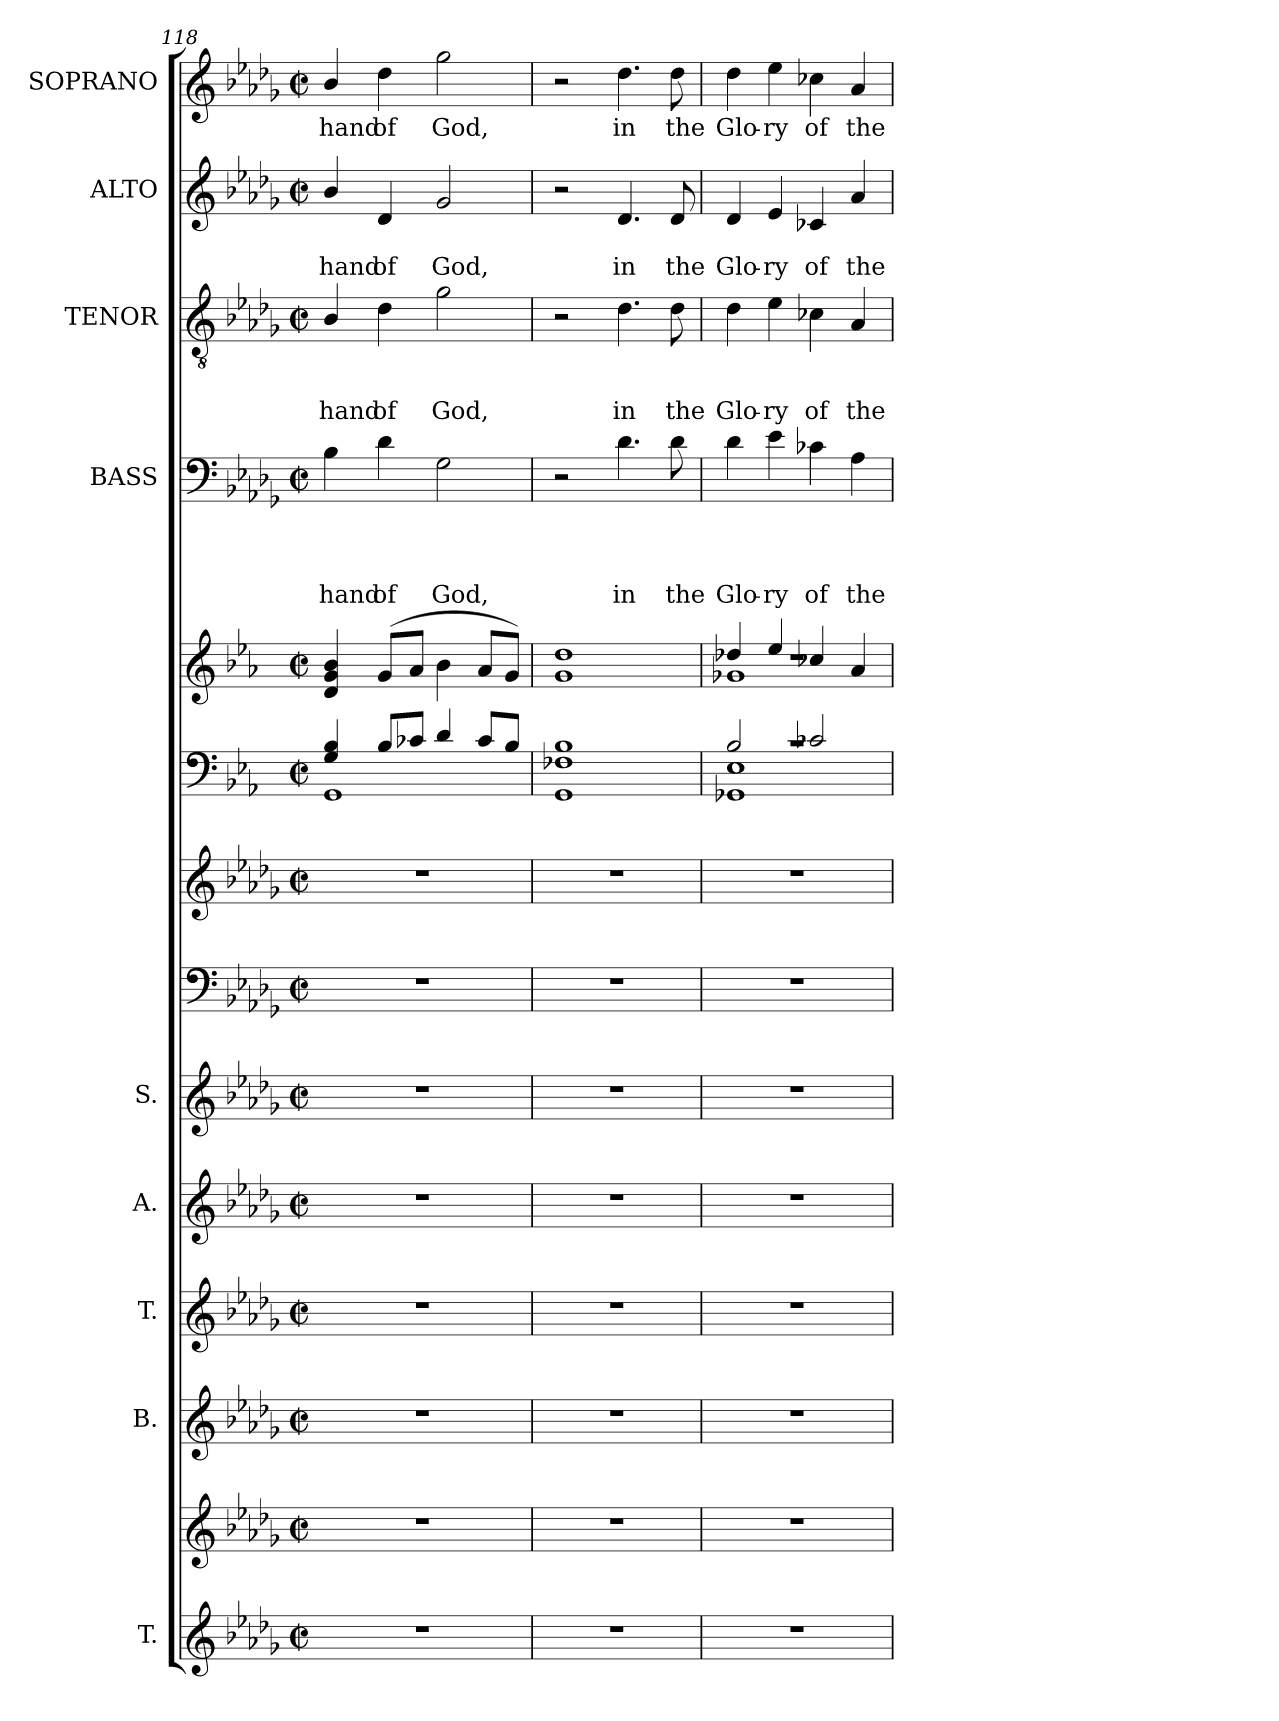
**kern	**kern	**kern	**kern	**kern	**kern	**kern	**kern	**kern	**kern	**kern	**text	**text	**text	**text	**kern	**text	**text	**text	**kern	**text	**text	**kern	**text
*part13	*part13	*part12	*part11	*part10	*part9	*part8	*part7	*part6	*part5	*part4	*part4	*part4	*part4	*part4	*part3	*part3	*part3	*part3	*part2	*part2	*part2	*part1	*part1
*staff14	*staff13	*staff12	*staff11	*staff10	*staff9	*staff8	*staff7	*staff6	*staff5	*staff4	*staff4	*staff4	*staff4	*staff4	*staff3	*staff3	*staff3	*staff3	*staff2	*staff2	*staff2	*staff1	*staff1
*I"T.	*	*I"B.	*I"T.	*I"A.	*I"S.	*	*	*	*	*I"BASS	*	*	*	*	*I"TENOR	*	*	*	*I"ALTO	*	*	*I"SOPRANO	*
*	*	*	*	*	*	*	*	*	*	*I'B.	*	*	*	*	*I'T.	*	*	*	*I'A.	*	*	*I'S.	*
*clefG2	*clefG2	*clefG2	*clefG2	*clefG2	*clefG2	*clefF4	*clefG2	*clefF4	*clefG2	*clefF4	*	*	*	*	*clefGv2	*	*	*	*clefG2	*	*	*clefG2	*
*k[b-e-a-d-g-]	*k[b-e-a-d-g-]	*k[b-e-a-d-g-]	*k[b-e-a-d-g-]	*k[b-e-a-d-g-]	*k[b-e-a-d-g-]	*k[b-e-a-d-g-]	*k[b-e-a-d-g-]	*k[b-e-a-]	*k[b-e-a-]	*k[b-e-a-d-g-]	*	*	*	*	*k[b-e-a-d-g-]	*	*	*	*k[b-e-a-d-g-]	*	*	*k[b-e-a-d-g-]	*
*D-:	*D-:	*D-:	*D-:	*D-:	*D-:	*D-:	*D-:	*E-:	*E-:	*D-:	*	*	*	*	*D-:	*	*	*	*D-:	*	*	*D-:	*
*M2/2	*M2/2	*M2/2	*M2/2	*M2/2	*M2/2	*M2/2	*M2/2	*M2/2	*M2/2	*M2/2	*	*	*	*	*M2/2	*	*	*	*M2/2	*	*	*M2/2	*
*met(c|)	*met(c|)	*met(c|)	*met(c|)	*met(c|)	*met(c|)	*met(c|)	*met(c|)	*met(c|)	*met(c|)	*met(c|)	*	*	*	*	*met(c|)	*	*	*	*met(c|)	*	*	*met(c|)	*
=118	=118	=118	=118	=118	=118	=118	=118	=118	=118	=118	=118	=118	=118	=118	=118	=118	=118	=118	=118	=118	=118	=118	=118
*	*	*	*	*	*	*	*	*^	*	*	*	*	*	*	*	*	*	*	*	*	*	*	*
!	!	!	!	!	!	!	!	!	!	!	!	!	!	!	!LO:LY:b	!	!	!	!LO:LY:b	!	!	!LO:LY:b	!	!LO:LY:b
1r	1r	1r	1r	1r	1r	1r	1r	4G/ 4B-/	1GG	4d/ 4g/ 4b-/	4B-\	.	.	.	hand	4B-/	.	.	hand	4b-/	.	hand	4b-/	hand
!	!	!	!	!	!	!	!	!	!	!	!	!	!	!	!LO:LY:b	!	!	!	!LO:LY:b	!	!	!LO:LY:b	!	!LO:LY:b
.	.	.	.	.	.	.	.	8B-/L	.	(>8g/L	4d-\	.	.	.	of	4d-\	.	.	of	4d-/	.	of	4dd-\	of
.	.	.	.	.	.	.	.	8c-X/J	.	8a-/J	.	.	.	.	.	.	.	.	.	.	.	.	.	.
!	!	!	!	!	!	!	!	!	!	!	!	!	!	!	!LO:LY:b	!	!	!	!LO:LY:b	!	!	!LO:LY:b	!	!LO:LY:b
.	.	.	.	.	.	.	.	4d/	.	4b-\	2G-\	.	.	.	God,	2g-\	.	.	God,	2g-/	.	God,	2gg-\	God,
.	.	.	.	.	.	.	.	8c-/L	.	8a-/L	.	.	.	.	.	.	.	.	.	.	.	.	.	.
.	.	.	.	.	.	.	.	8B-/J	.	8g/J)	.	.	.	.	.	.	.	.	.	.	.	.	.	.
*	*	*	*	*	*	*	*	*v	*v	*	*	*	*	*	*	*	*	*	*	*	*	*	*	*
=119	=119	=119	=119	=119	=119	=119	=119	=119	=119	=119	=119	=119	=119	=119	=119	=119	=119	=119	=119	=119	=119	=119	=119
1r	1r	1r	1r	1r	1r	1r	1r	1GG 1F-X 1B-	1g 1dd	2r	.	.	.	.	2r	.	.	.	2r	.	.	2r	.
!	!	!	!	!	!	!	!	!	!	!	!	!	!	!LO:LY:b	!	!	!	!LO:LY:b	!	!	!LO:LY:b	!	!LO:LY:b
.	.	.	.	.	.	.	.	.	.	4.d-\	.	.	.	in	4.d-\	.	.	in	4.d-/	.	in	4.dd-\	in
!	!	!	!	!	!	!	!	!	!	!	!	!	!	!LO:LY:b	!	!	!	!LO:LY:b	!	!	!LO:LY:b	!	!LO:LY:b
.	.	.	.	.	.	.	.	.	.	8d-\	.	.	.	the	8d-\	.	.	the	8d-/	.	the	8dd-\	the
!!LO:PB:g=z
=120	=120	=120	=120	=120	=120	=120	=120	=120	=120	=120	=120	=120	=120	=120	=120	=120	=120	=120	=120	=120	=120	=120	=120
*	*	*	*	*	*	*	*	*^	*^	*	*	*	*	*	*	*	*	*	*	*	*	*	*
*	*	*	*	*	*	*	*	*	*^	*	*^	*	*	*	*	*	*	*	*	*	*	*	*	*	*
!	!	!	!	!	!	!	!	!	!	!	!	!	!	!	!	!	!	!LO:LY:b	!	!	!	!LO:LY:b	!	!	!LO:LY:b	!	!LO:LY:b
1r	1r	1r	1r	1r	1r	1r	1r	1rc	1GG-X 1E-	2B-/	4dd-X/	1g-X	1r	4d-\	.	.	.	Glo-	4d-\	.	.	Glo-	4d-/	.	Glo-	4dd-\	Glo-
!	!	!	!	!	!	!	!	!	!	!	!	!	!	!	!	!	!	!LO:LY:b	!	!	!	!LO:LY:b	!	!	!LO:LY:b	!	!LO:LY:b
.	.	.	.	.	.	.	.	.	.	.	4ee-/	.	.	4e-\	.	.	.	-ry	4e-\	.	.	-ry	4e-/	.	-ry	4ee-\	-ry
!	!	!	!	!	!	!	!	!	!	!	!	!	!	!	!	!	!	!LO:LY:b	!	!	!	!LO:LY:b	!	!	!LO:LY:b	!	!LO:LY:b
.	.	.	.	.	.	.	.	.	.	2c-X/	4cc-X/	.	.	4c-X\	.	.	.	of	4c-X\	.	.	of	4c-X/	.	of	4cc-X\	of
!	!	!	!	!	!	!	!	!	!	!	!	!	!	!	!	!	!	!LO:LY:b	!	!	!	!LO:LY:b	!	!	!LO:LY:b	!	!LO:LY:b
.	.	.	.	.	.	.	.	.	.	.	4a-/	.	.	4A-\	.	.	.	the	4A-/	.	.	the	4a-/	.	the	4a-/	the
*	*	*	*	*	*	*	*	*v	*v	*v	*	*	*	*	*	*	*	*	*	*	*	*	*	*	*	*	*
*	*	*	*	*	*	*	*	*	*v	*v	*v	*	*	*	*	*	*	*	*	*	*	*	*	*	*
=	=	=	=	=	=	=	=	=	=	=	=	=	=	=	=	=	=	=	=	=	=	=	=
*-	*-	*-	*-	*-	*-	*-	*-	*-	*-	*-	*-	*-	*-	*-	*-	*-	*-	*-	*-	*-	*-	*-	*-
